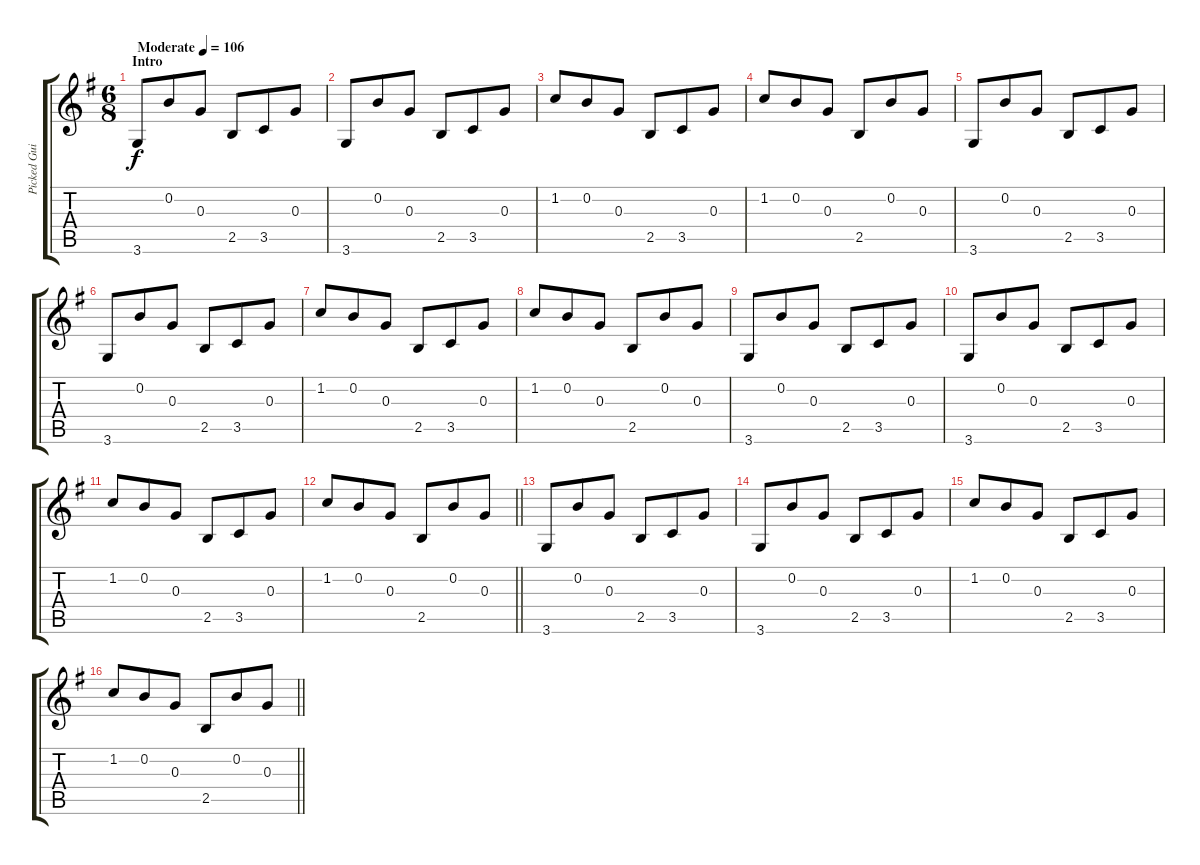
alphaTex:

\track ("Picked Guitar" "Picked Gui") {instrument electricguitarclean}
\staff {score tabs}
\tuning (E4 B3 G3 D3 A2 E2) {hide}
\ts (6 8)
\section ("" "Intro")
\tempo (106 "Moderate")
\clef g2
\ks g
3.6.8{dy f instrument electricguitarclean} 0.2.8 0.3.8 2.5.8 3.5.8 0.3.8 |
3.6.8 0.2.8 0.3.8 2.5.8 3.5.8 0.3.8 |
1.2.8 0.2.8 0.3.8 2.5.8 3.5.8 0.3.8 |
1.2.8 0.2.8 0.3.8 2.5.8 0.2.8 0.3.8 |
3.6.8 0.2.8 0.3.8 2.5.8 3.5.8 0.3.8 |
3.6.8 0.2.8 0.3.8 2.5.8 3.5.8 0.3.8 |
1.2.8 0.2.8 0.3.8 2.5.8 3.5.8 0.3.8 |
1.2.8 0.2.8 0.3.8 2.5.8 0.2.8 0.3.8 |
3.6.8 0.2.8 0.3.8 2.5.8 3.5.8 0.3.8 |
3.6.8 0.2.8 0.3.8 2.5.8 3.5.8 0.3.8 |
1.2.8 0.2.8 0.3.8 2.5.8 3.5.8 0.3.8 |
\barLineRight lightlight
1.2.8 0.2.8 0.3.8 2.5.8 0.2.8 0.3.8 |
3.6.8 0.2.8 0.3.8 2.5.8 3.5.8 0.3.8 |
3.6.8 0.2.8 0.3.8 2.5.8 3.5.8 0.3.8 |
1.2.8 0.2.8 0.3.8 2.5.8 3.5.8 0.3.8 |
\barLineRight lightlight
1.2.8 0.2.8 0.3.8 2.5.8 0.2.8 0.3.8
